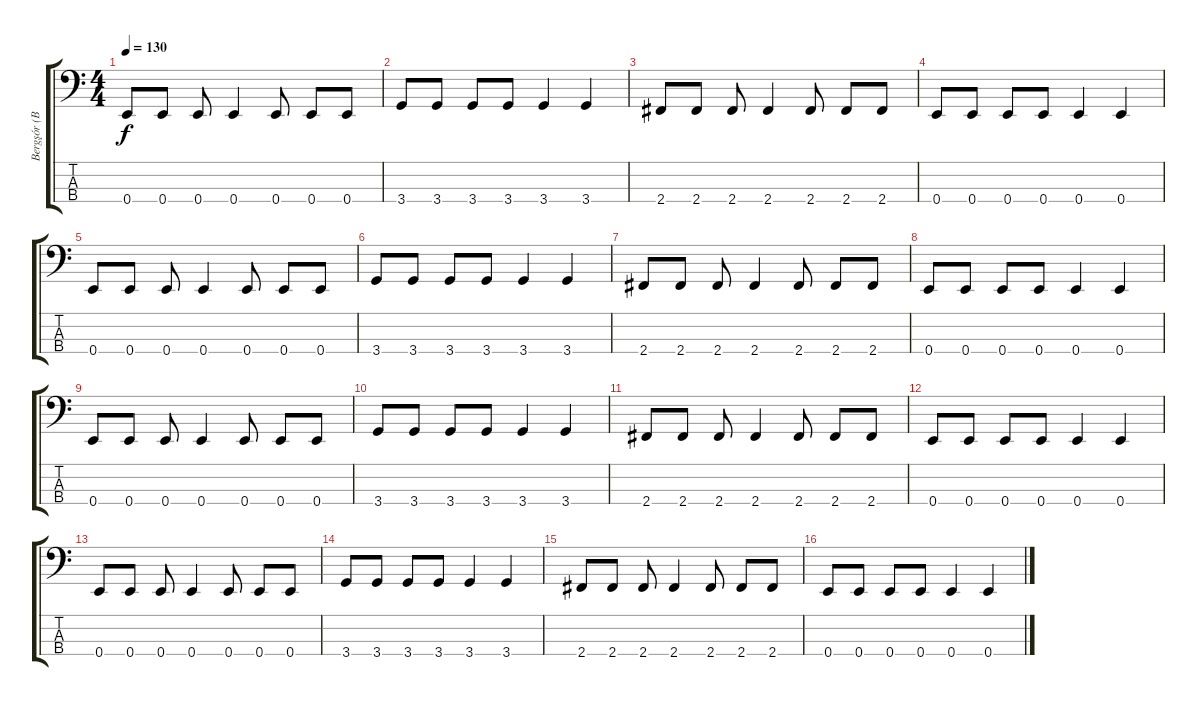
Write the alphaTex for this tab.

\track ("Bergşór (Bass)" "Bergşór (B") {instrument electricbasspick}
\staff {score tabs}
\tuning (G2 D2 A1 E1) {hide}
\ts (4 4)
\tempo 130
\clef f4
\ks c
0.4.8{dy f} 0.4.8 0.4.8 0.4.4 0.4.8 0.4.8 0.4.8 |
3.4.8 3.4.8 3.4.8 3.4.8 3.4.4 3.4.4 |
2.4.8 2.4.8 2.4.8 2.4.4 2.4.8 2.4.8 2.4.8 |
0.4.8 0.4.8 0.4.8 0.4.8 0.4.4 0.4.4 |
0.4.8 0.4.8 0.4.8 0.4.4 0.4.8 0.4.8 0.4.8 |
3.4.8 3.4.8 3.4.8 3.4.8 3.4.4 3.4.4 |
2.4.8 2.4.8 2.4.8 2.4.4 2.4.8 2.4.8 2.4.8 |
0.4.8 0.4.8 0.4.8 0.4.8 0.4.4 0.4.4 |
0.4.8 0.4.8 0.4.8 0.4.4 0.4.8 0.4.8 0.4.8 |
3.4.8 3.4.8 3.4.8 3.4.8 3.4.4 3.4.4 |
2.4.8 2.4.8 2.4.8 2.4.4 2.4.8 2.4.8 2.4.8 |
0.4.8 0.4.8 0.4.8 0.4.8 0.4.4 0.4.4 |
0.4.8 0.4.8 0.4.8 0.4.4 0.4.8 0.4.8 0.4.8 |
3.4.8 3.4.8 3.4.8 3.4.8 3.4.4 3.4.4 |
2.4.8 2.4.8 2.4.8 2.4.4 2.4.8 2.4.8 2.4.8 |
0.4.8 0.4.8 0.4.8 0.4.8 0.4.4 0.4.4
